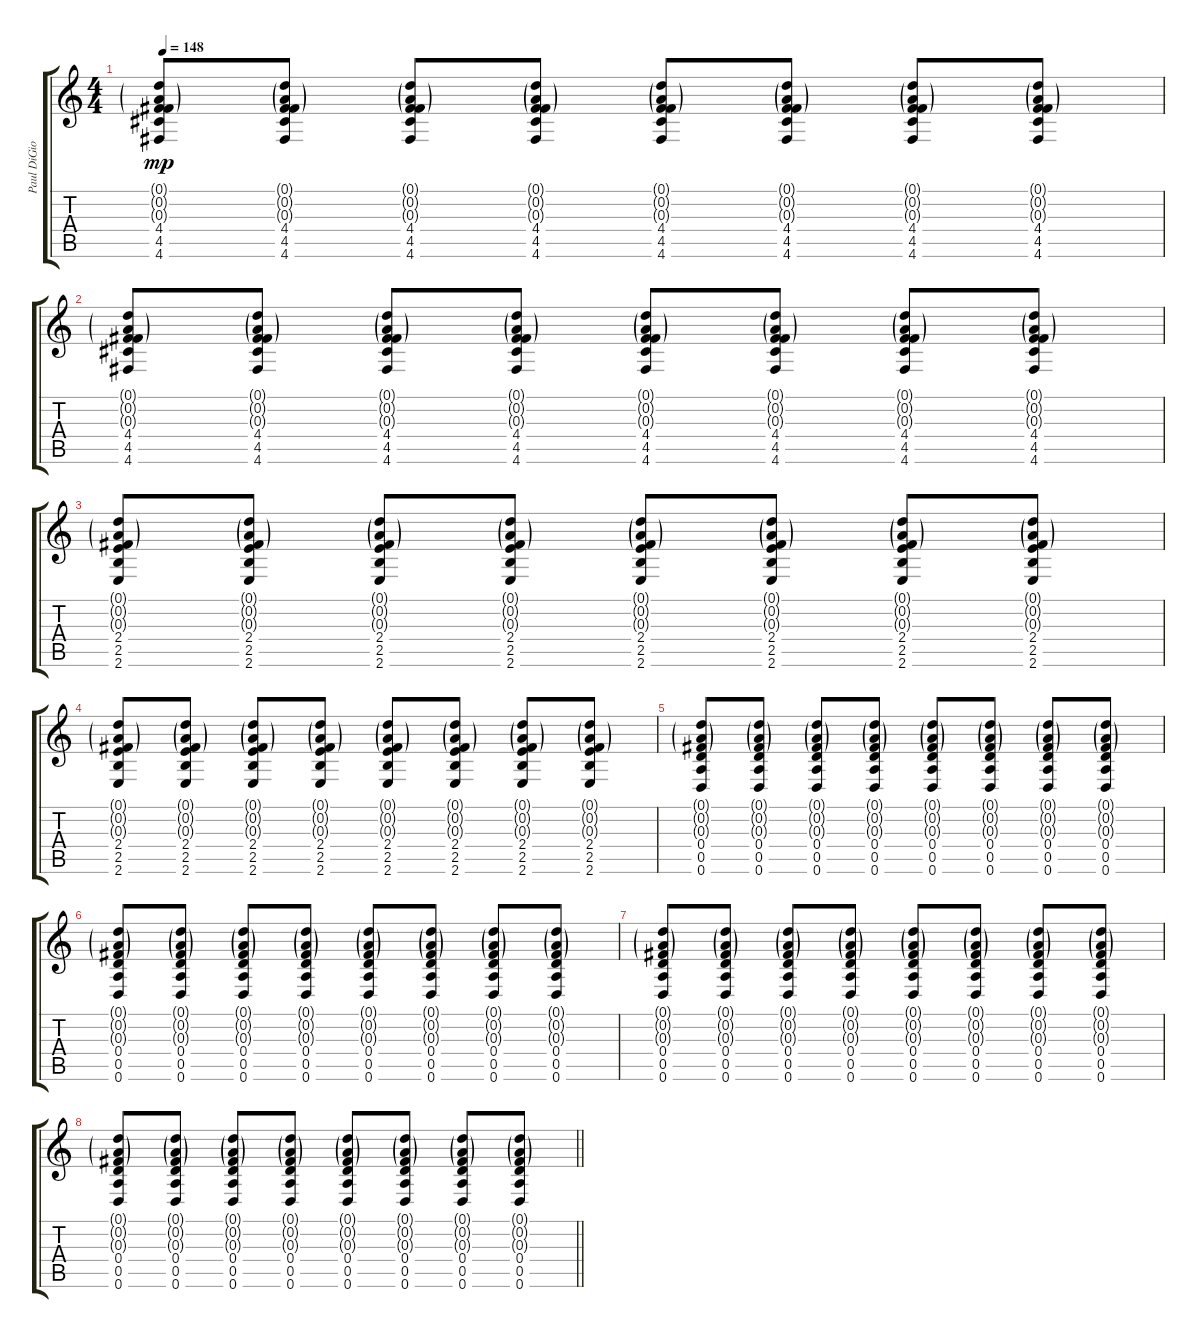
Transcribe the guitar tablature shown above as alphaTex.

\track ("Paul DiGiovanni (Overdub Guitar)" "Paul DiGio") {instrument overdrivenguitar}
\staff {score tabs}
\tuning (D4 A3 Gb3 D3 A2 D2) {hide}
\ts (4 4)
\tempo 148
\clef g2
\ks c
(0.1{g} 0.2{g} 0.3{g} 4.4 4.5 4.6).8{dy mp} (0.1{g} 0.2{g} 0.3{g} 4.4 4.5 4.6).8 (0.1{g} 0.2{g} 0.3{g} 4.4 4.5 4.6).8 (0.1{g} 0.2{g} 0.3{g} 4.4 4.5 4.6).8 (0.1{g} 0.2{g} 0.3{g} 4.4 4.5 4.6).8 (0.1{g} 0.2{g} 0.3{g} 4.4 4.5 4.6).8 (0.1{g} 0.2{g} 0.3{g} 4.4 4.5 4.6).8 (0.1{g} 0.2{g} 0.3{g} 4.4 4.5 4.6).8 |
(0.1{g} 0.2{g} 0.3{g} 4.4 4.5 4.6).8 (0.1{g} 0.2{g} 0.3{g} 4.4 4.5 4.6).8 (0.1{g} 0.2{g} 0.3{g} 4.4 4.5 4.6).8 (0.1{g} 0.2{g} 0.3{g} 4.4 4.5 4.6).8 (0.1{g} 0.2{g} 0.3{g} 4.4 4.5 4.6).8 (0.1{g} 0.2{g} 0.3{g} 4.4 4.5 4.6).8 (0.1{g} 0.2{g} 0.3{g} 4.4 4.5 4.6).8 (0.1{g} 0.2{g} 0.3{g} 4.4 4.5 4.6).8 |
(0.1{g} 0.2{g} 0.3{g} 2.4 2.5 2.6).8 (0.1{g} 0.2{g} 0.3{g} 2.4 2.5 2.6).8 (0.1{g} 0.2{g} 0.3{g} 2.4 2.5 2.6).8 (0.1{g} 0.2{g} 0.3{g} 2.4 2.5 2.6).8 (0.1{g} 0.2{g} 0.3{g} 2.4 2.5 2.6).8 (0.1{g} 0.2{g} 0.3{g} 2.4 2.5 2.6).8 (0.1{g} 0.2{g} 0.3{g} 2.4 2.5 2.6).8 (0.1{g} 0.2{g} 0.3{g} 2.4 2.5 2.6).8 |
(0.1{g} 0.2{g} 0.3{g} 2.4 2.5 2.6).8 (0.1{g} 0.2{g} 0.3{g} 2.4 2.5 2.6).8 (0.1{g} 0.2{g} 0.3{g} 2.4 2.5 2.6).8 (0.1{g} 0.2{g} 0.3{g} 2.4 2.5 2.6).8 (0.1{g} 0.2{g} 0.3{g} 2.4 2.5 2.6).8 (0.1{g} 0.2{g} 0.3{g} 2.4 2.5 2.6).8 (0.1{g} 0.2{g} 0.3{g} 2.4 2.5 2.6).8 (0.1{g} 0.2{g} 0.3{g} 2.4 2.5 2.6).8 |
(0.1{g} 0.2{g} 0.3{g} 0.4 0.5 0.6).8 (0.1{g} 0.2{g} 0.3{g} 0.4 0.5 0.6).8 (0.1{g} 0.2{g} 0.3{g} 0.4 0.5 0.6).8 (0.1{g} 0.2{g} 0.3{g} 0.4 0.5 0.6).8 (0.1{g} 0.2{g} 0.3{g} 0.4 0.5 0.6).8 (0.1{g} 0.2{g} 0.3{g} 0.4 0.5 0.6).8 (0.1{g} 0.2{g} 0.3{g} 0.4 0.5 0.6).8 (0.1{g} 0.2{g} 0.3{g} 0.4 0.5 0.6).8 |
(0.1{g} 0.2{g} 0.3{g} 0.4 0.5 0.6).8 (0.1{g} 0.2{g} 0.3{g} 0.4 0.5 0.6).8 (0.1{g} 0.2{g} 0.3{g} 0.4 0.5 0.6).8 (0.1{g} 0.2{g} 0.3{g} 0.4 0.5 0.6).8 (0.1{g} 0.2{g} 0.3{g} 0.4 0.5 0.6).8 (0.1{g} 0.2{g} 0.3{g} 0.4 0.5 0.6).8 (0.1{g} 0.2{g} 0.3{g} 0.4 0.5 0.6).8 (0.1{g} 0.2{g} 0.3{g} 0.4 0.5 0.6).8 |
(0.1{g} 0.2{g} 0.3{g} 0.4 0.5 0.6).8 (0.1{g} 0.2{g} 0.3{g} 0.4 0.5 0.6).8 (0.1{g} 0.2{g} 0.3{g} 0.4 0.5 0.6).8 (0.1{g} 0.2{g} 0.3{g} 0.4 0.5 0.6).8 (0.1{g} 0.2{g} 0.3{g} 0.4 0.5 0.6).8 (0.1{g} 0.2{g} 0.3{g} 0.4 0.5 0.6).8 (0.1{g} 0.2{g} 0.3{g} 0.4 0.5 0.6).8 (0.1{g} 0.2{g} 0.3{g} 0.4 0.5 0.6).8 |
\barLineRight lightlight
(0.1{g} 0.2{g} 0.3{g} 0.4 0.5 0.6).8 (0.1{g} 0.2{g} 0.3{g} 0.4 0.5 0.6).8 (0.1{g} 0.2{g} 0.3{g} 0.4 0.5 0.6).8 (0.1{g} 0.2{g} 0.3{g} 0.4 0.5 0.6).8 (0.1{g} 0.2{g} 0.3{g} 0.4 0.5 0.6).8 (0.1{g} 0.2{g} 0.3{g} 0.4 0.5 0.6).8 (0.1{g} 0.2{g} 0.3{g} 0.4 0.5 0.6).8 (0.1{g} 0.2{g} 0.3{g} 0.4 0.5 0.6).8
